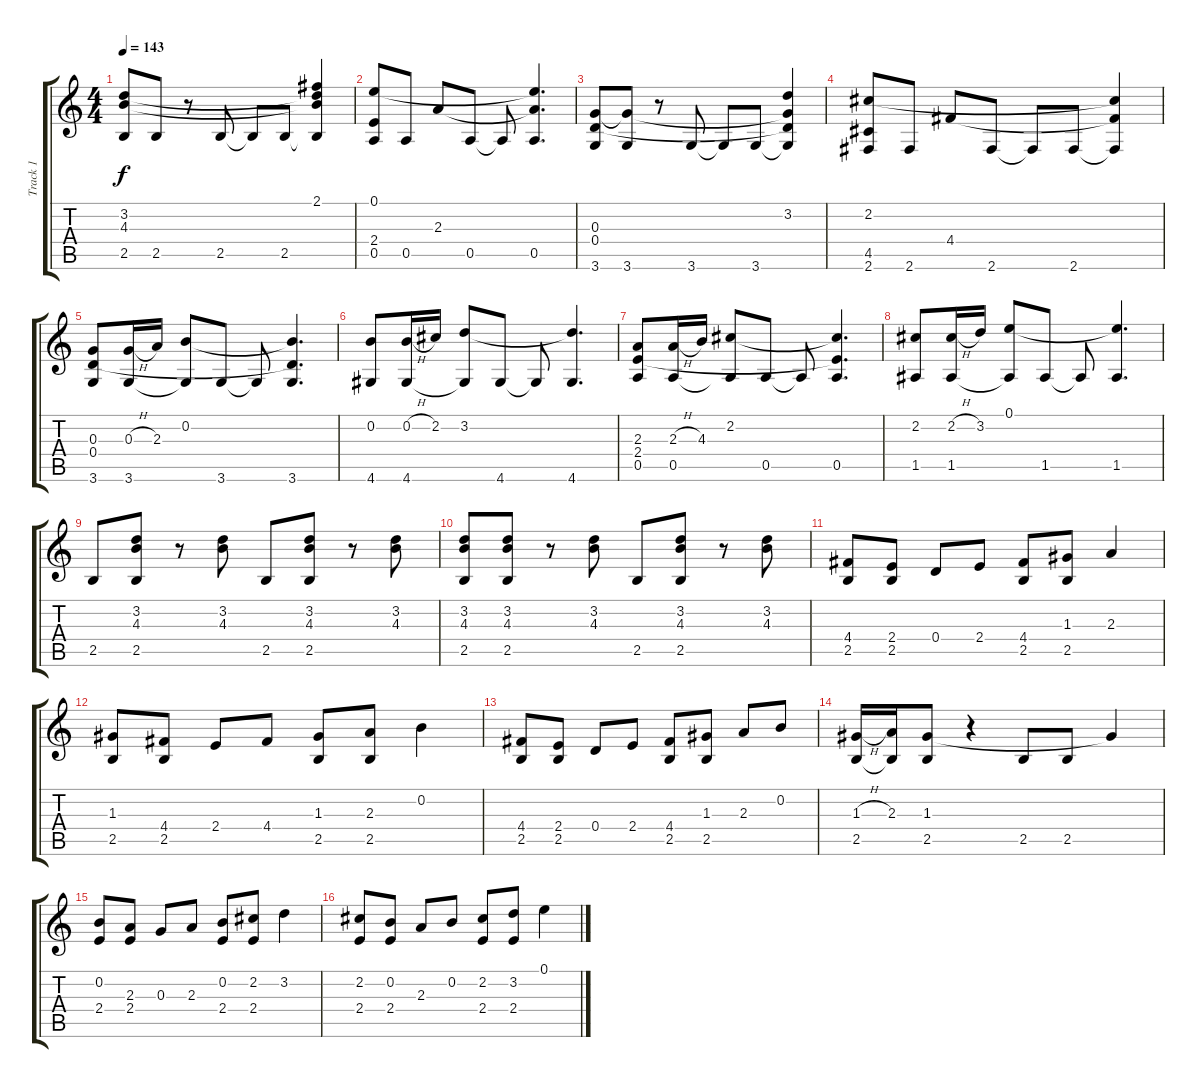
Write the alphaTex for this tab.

\track ("Track 1" "Track 1") {instrument acousticguitarsteel}
\staff {score tabs}
\tuning (E4 B3 G3 D3 A2 E2) {hide}
\ts (4 4)
\tempo 143
\clef g2
\ks c
(3.2 4.3 2.5).8{dy f} 2.5.8 r.8 2.5.8 2.5{t}.8 2.5.8 (2.1 3.2{t} 4.3{t} 2.5{t}).4 |
(0.1 2.4 0.5).8 0.5.8 2.3.8 0.5.8 0.5{t}.8 (0.1{t} 2.3{t} 0.5).4{d} |
(0.3 0.4 3.6).8 (0.3{t} 3.6).8 r.8 3.6.8 3.6{t}.8 3.6.8 (3.2 0.3{t} 0.4{t} 3.6{t}).4 |
(2.2 4.5 2.6).8 2.6.8 4.4.8 2.6.8 2.6{t}.8 2.6.8 (2.2{t} 4.4{t} 2.6{t}).4 |
(0.3 0.4 3.6).8 (0.3{h} 3.6).16 2.3.16 (0.2 3.6{t}).8 3.6.8 3.6{t}.8 (0.2{t} 0.4{t} 3.6).4{d} |
(0.2 4.6).8 (0.2{h} 4.6).16 2.2.16 (3.2 4.6{t}).8 4.6.8 4.6{t}.8 (3.2{t} 4.6).4{d} |
(2.3 2.4 0.5).8 (2.3{h} 0.5).16 4.3.16 (2.2 0.5{t}).8 0.5.8 0.5{t}.8 (2.2{t} 2.4{t} 0.5).4{d} |
(2.2 1.5).8 (2.2{h} 1.5).16 3.2.16 (0.1 1.5{t}).8 1.5.8 1.5{t}.8 (0.1{t} 1.5).4{d} |
2.5.8 (3.2 4.3 2.5).8 r.8 (3.2 4.3).8 2.5.8 (3.2 4.3 2.5).8 r.8 (3.2 4.3).8 |
(3.2 4.3 2.5).8 (3.2 4.3 2.5).8 r.8 (3.2 4.3).8 2.5.8 (3.2 4.3 2.5).8 r.8 (3.2 4.3).8 |
(4.4 2.5).8 (2.4 2.5).8 0.4.8 2.4.8 (4.4 2.5).8 (1.3 2.5).8 2.3.4 |
(1.3 2.5).8 (4.4 2.5).8 2.4.8 4.4.8 (1.3 2.5).8 (2.3 2.5).8 0.2.4 |
(4.4 2.5).8 (2.4 2.5).8 0.4.8 2.4.8 (4.4 2.5).8 (1.3 2.5).8 2.3.8 0.2.8 |
(1.3{h} 2.5).16 (2.3 2.5{t}).16 (1.3 2.5).8 r.4 2.5.8 2.5.8 1.3{t}.4 |
(0.2 2.4).8 (2.3 2.4).8 0.3.8 2.3.8 (0.2 2.4).8 (2.2 2.4).8 3.2.4 |
(2.2 2.4).8 (0.2 2.4).8 2.3.8 0.2.8 (2.2 2.4).8 (3.2 2.4).8 0.1.4
